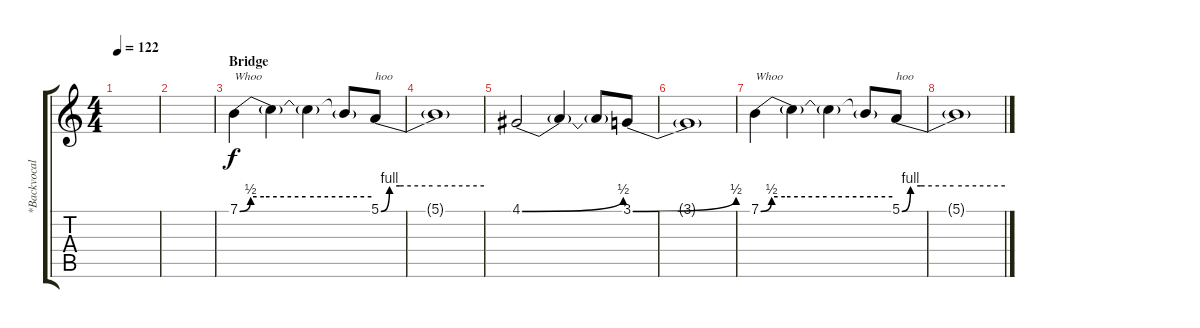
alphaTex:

\track ("*Backvocals (Noodles)" "*Backvocal") {instrument tenorsax}
\staff {score tabs}
\tuning (E4 B3 G3 D3 A2 E2) {hide}
\ts (4 4)
\tempo 122
\clef g2
\ks c
|
|
\section ("" "Bridge")
7.1{be (custom 0 0 5 2 11 2 30 2 60 2)}.4{txt "Whoo" volume 12 instrument ocarina} 7.1{t}.4 7.1{t}.4 7.1{t}.8 5.1{be (custom 0 0 5 4 11 4 30 4 60 4)}.8{txt "hoo"} |
5.1{t}.1 |
4.1{be (bend 0 0 60 2)}.2 4.1{t}.4 4.1{t}.8 3.1{be (bend 0 0 60 2)}.8 |
3.1{t}.1 |
7.1{be (custom 0 0 5 2 11 2 30 2 60 2)}.4{txt "Whoo" volume 12 instrument ocarina} 7.1{t}.4 7.1{t}.4 7.1{t}.8 5.1{be (custom 0 0 5 4 11 4 30 4 60 4)}.8{txt "hoo"} |
5.1{t}.1
